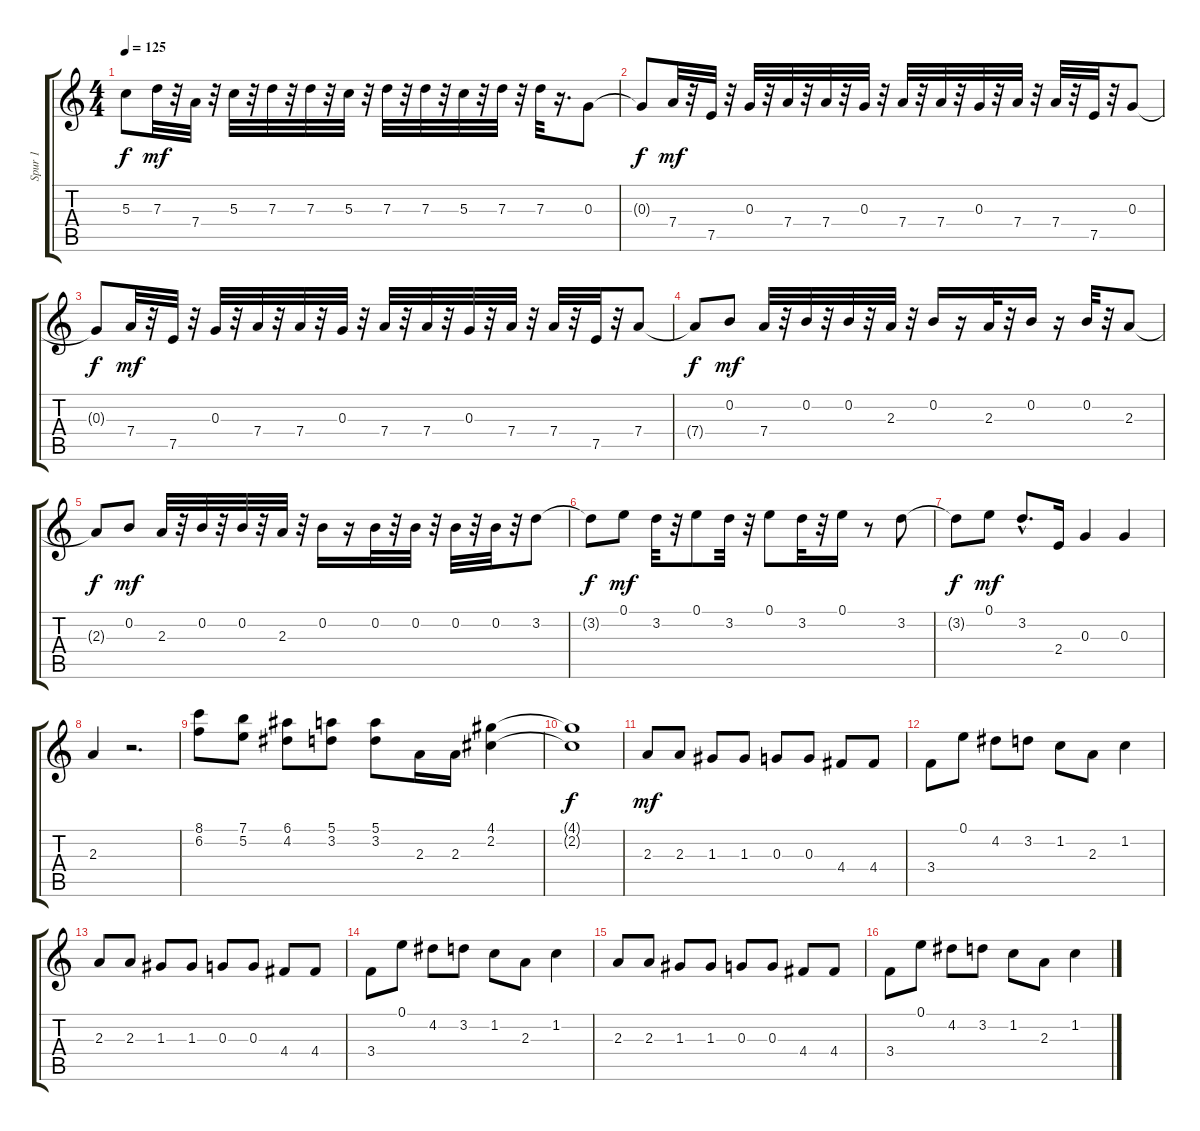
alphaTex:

\track ("Spur 1" "Spur 1") {instrument overdrivenguitar}
\staff {score tabs}
\tuning (E4 B3 G3 D3 A2 E2) {hide}
\ts (4 4)
\tempo 125
\clef g2
\ks c
5.3{t}.8{dy f} 7.3.32{dy mf} r.32 7.4.32 r.32 5.3.32 r.32 7.3.32 r.32 7.3.32 r.32 5.3.32 r.32 7.3.32 r.32 7.3.32 r.32 5.3.32 r.32 7.3.32 r.32 7.3.32 r.16{d} 0.3.8 |
0.3{t}.8{dy f} 7.4.32{dy mf} r.32 7.5.32 r.32 0.3.32 r.32 7.4.32 r.32 7.4.32 r.32 0.3.32 r.32 7.4.32 r.32 7.4.32 r.32 0.3.32 r.32 7.4.32 r.32 7.4.32 r.32 7.5.32 r.32 0.3.8 |
0.3{t}.8{dy f} 7.4.32{dy mf} r.32 7.5.32 r.32 0.3.32 r.32 7.4.32 r.32 7.4.32 r.32 0.3.32 r.32 7.4.32 r.32 7.4.32 r.32 0.3.32 r.32 7.4.32 r.32 7.4.32 r.32 7.5.32 r.32 7.4.8 |
7.4{t}.8{dy f} 0.2.8{dy mf} 7.4.32 r.32 0.2.32 r.32 0.2.32 r.32 2.3.32 r.32 0.2.16 r.16 2.3.32 r.32 0.2.16 r.16 0.2.32 r.32 2.3.8 |
2.3{t}.8{dy f} 0.2.8{dy mf} 2.3.32 r.32 0.2.32 r.32 0.2.32 r.32 2.3.32 r.32 0.2.16 r.16 0.2.32 r.32 0.2.32 r.32 0.2.32 r.32 0.2.32 r.32 3.2.8 |
3.2{t}.8{dy f} 0.1.8{dy mf} 3.2.32 r.32 0.1.8 3.2.32 r.32 0.1.8 3.2.32 r.32 0.1.16 r.8 3.2.8 |
3.2{t}.8{dy f} 0.1.8{dy mf} 3.2{hac}.8{d} 2.4.16 0.3.4 0.3.4 |
2.3.4 r.2{d} |
(8.1 6.2).8 (7.1 5.2).8 (6.1 4.2).8 (5.1 3.2).8 (5.1 3.2).8 2.3.16 2.3.16 (4.1 2.2).4 |
(4.1{t} 2.2{t}).1{dy f} |
2.3.8{dy mf} 2.3.8 1.3.8 1.3.8 0.3.8 0.3.8 4.4.8 4.4.8 |
3.4.8 0.1.8 4.2.8 3.2.8 1.2.8 2.3.8 1.2.4 |
2.3.8 2.3.8 1.3.8 1.3.8 0.3.8 0.3.8 4.4.8 4.4.8 |
3.4.8 0.1.8 4.2.8 3.2.8 1.2.8 2.3.8 1.2.4 |
2.3.8 2.3.8 1.3.8 1.3.8 0.3.8 0.3.8 4.4.8 4.4.8 |
3.4.8 0.1.8 4.2.8 3.2.8 1.2.8 2.3.8 1.2.4
